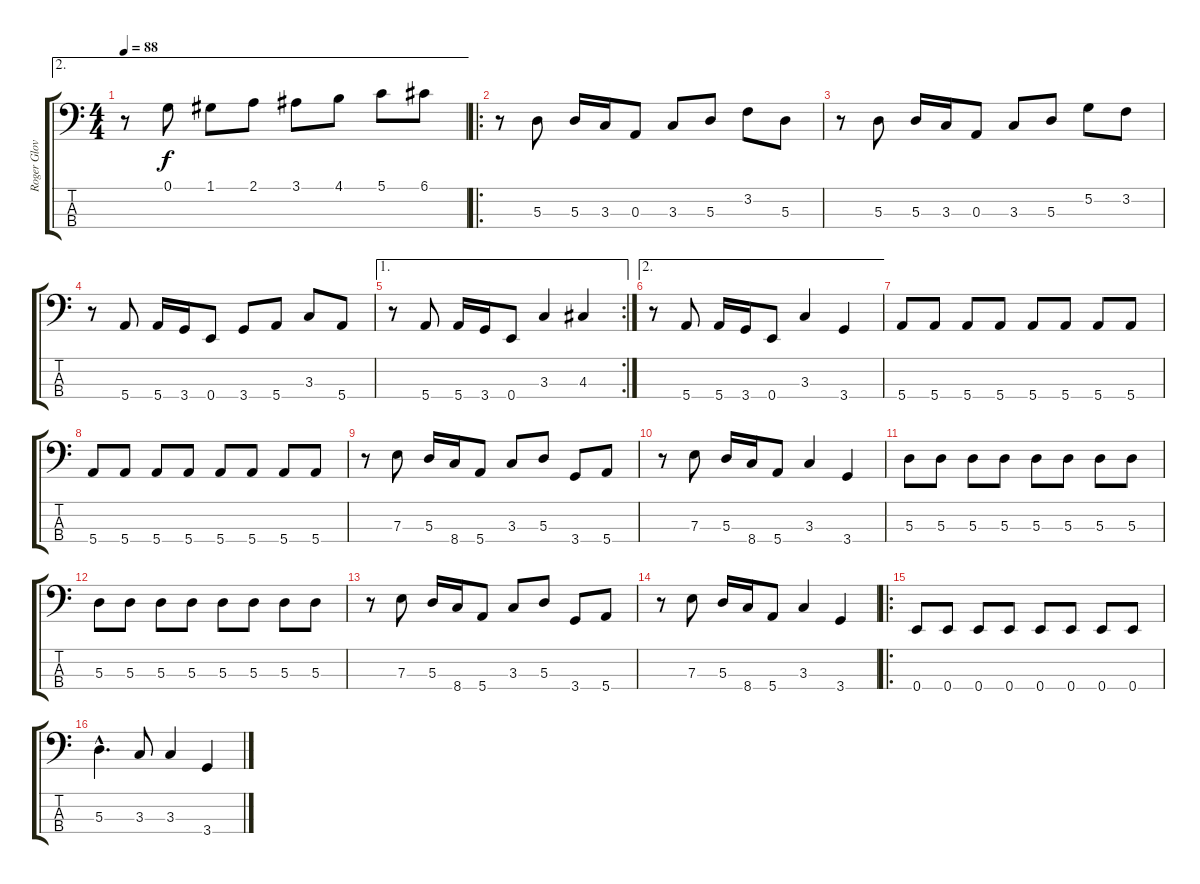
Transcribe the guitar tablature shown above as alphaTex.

\track ("Roger Glover" "Roger Glov") {instrument electricbassfinger}
\staff {score tabs}
\tuning (G2 D2 A1 E1) {hide}
\ae 2
\ts (4 4)
\tempo 88
\clef f4
\ks c
r.8{dy f} 0.1.8 1.1.8 2.1.8 3.1.8 4.1.8 5.1.8 6.1.8 |
\ro
r.8 5.3.8 5.3.16 3.3.16 0.3.8 3.3.8 5.3.8 3.2.8 5.3.8 |
r.8 5.3.8 5.3.16 3.3.16 0.3.8 3.3.8 5.3.8 5.2.8 3.2.8 |
r.8 5.4.8 5.4.16 3.4.16 0.4.8 3.4.8 5.4.8 3.3.8 5.4.8 |
\ae 1
\rc 2
r.8 5.4.8 5.4.16 3.4.16 0.4.8 3.3.4 4.3.4 |
\ae 2
r.8 5.4.8 5.4.16 3.4.16 0.4.8 3.3.4 3.4.4 |
5.4.8 5.4.8 5.4.8 5.4.8 5.4.8 5.4.8 5.4.8 5.4.8 |
5.4.8 5.4.8 5.4.8 5.4.8 5.4.8 5.4.8 5.4.8 5.4.8 |
r.8 7.3.8 5.3.16 8.4.16 5.4.8 3.3.8 5.3.8 3.4.8 5.4.8 |
r.8 7.3.8 5.3.16 8.4.16 5.4.8 3.3.4 3.4.4 |
5.3.8 5.3.8 5.3.8 5.3.8 5.3.8 5.3.8 5.3.8 5.3.8 |
5.3.8 5.3.8 5.3.8 5.3.8 5.3.8 5.3.8 5.3.8 5.3.8 |
r.8 7.3.8 5.3.16 8.4.16 5.4.8 3.3.8 5.3.8 3.4.8 5.4.8 |
r.8 7.3.8 5.3.16 8.4.16 5.4.8 3.3.4 3.4.4 |
\ro
0.4.8 0.4.8 0.4.8 0.4.8 0.4.8 0.4.8 0.4.8 0.4.8 |
5.3{hac}.4{d} 3.3.8 3.3.4 3.4.4
